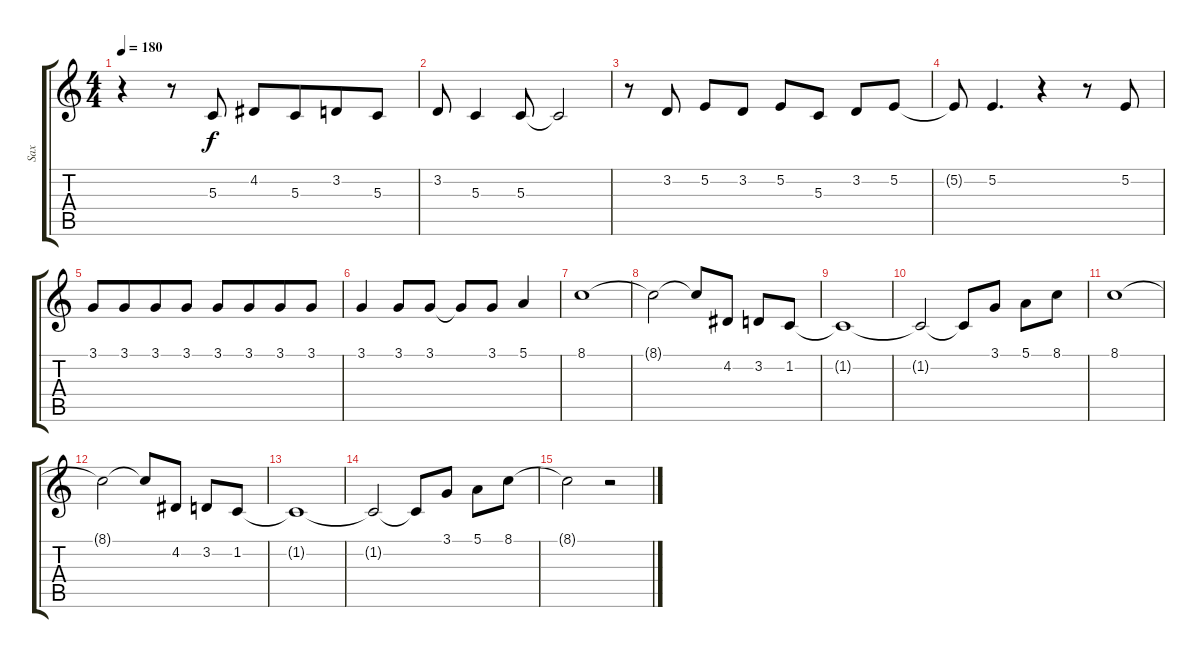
\track ("Sax" "Sax") {instrument sopranosax}
\staff {score tabs}
\tuning (E4 B3 G3 D3 A2 E2) {hide}
\ts (4 4)
\tempo 180
\clef g2
\ks c
r.4{dy f} r.8 5.3.8 4.2.8 5.3.8{beam merge} 3.2.8 5.3.8 |
3.2.8 5.3.4 5.3.8 5.3{t}.2 |
r.8 3.2.8 5.2.8 3.2.8 5.2.8 5.3.8 3.2.8 5.2.8 |
5.2{t}.8 5.2.4{d} r.4 r.8 5.2.8 |
3.1.8 3.1.8{beam merge} 3.1.8 3.1.8 3.1.8 3.1.8{beam merge} 3.1.8 3.1.8 |
3.1.4 3.1.8{beam merge} 3.1.8 3.1{t}.8 3.1.8 5.1.4 |
8.1.1 |
8.1{t}.2 8.1{t}.8 4.2.8 3.2.8 1.2.8 |
1.2{t}.1 |
1.2{t}.2 1.2{t}.8 3.1.8 5.1.8 8.1.8 |
8.1.1 |
8.1{t}.2 8.1{t}.8 4.2.8 3.2.8 1.2.8 |
1.2{t}.1 |
1.2{t}.2 1.2{t}.8 3.1.8 5.1.8 8.1.8 |
8.1{t}.2 r.2
